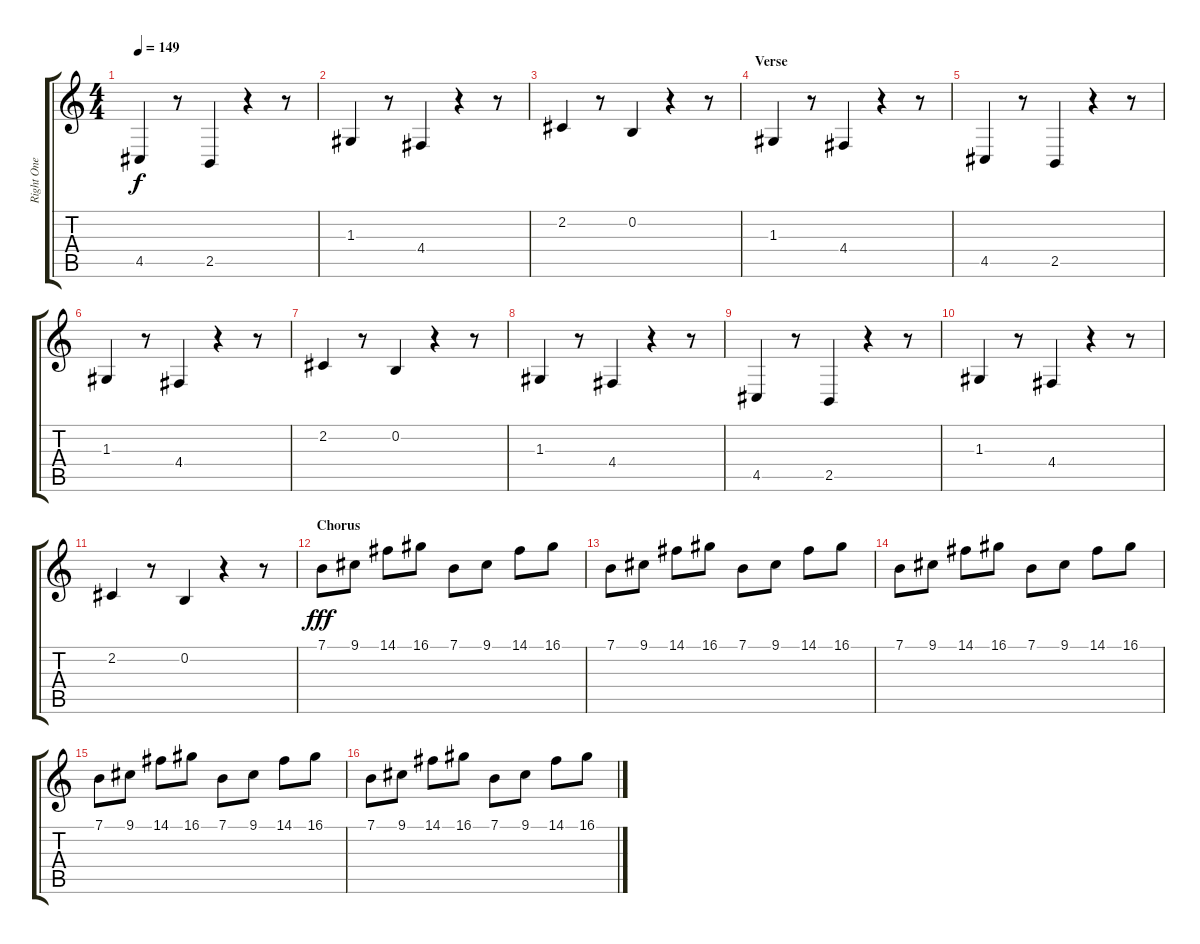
\track ("Right One" "Right One") {instrument sitar}
\staff {score tabs}
\tuning (E4 B3 G3 D3 A2 E2) {hide}
\ts (4 4)
\tempo 149
\clef g2
\ks c
4.5.4{dy f} r.8 2.5.4 r.4 r.8 |
1.3.4 r.8 4.4.4 r.4 r.8 |
2.2.4 r.8 0.2.4 r.4 r.8 |
\section ("" "Verse")
1.3.4 r.8 4.4.4 r.4 r.8 |
4.5.4 r.8 2.5.4 r.4 r.8 |
1.3.4 r.8 4.4.4 r.4 r.8 |
2.2.4 r.8 0.2.4 r.4 r.8 |
1.3.4 r.8 4.4.4 r.4 r.8 |
4.5.4 r.8 2.5.4 r.4 r.8 |
1.3.4 r.8 4.4.4 r.4 r.8 |
2.2.4 r.8 0.2.4 r.4 r.8 |
\section ("" "Chorus")
7.1.8{dy fff} 9.1.8 14.1.8 16.1.8 7.1.8 9.1.8 14.1.8 16.1.8 |
7.1.8 9.1.8 14.1.8 16.1.8 7.1.8 9.1.8 14.1.8 16.1.8 |
7.1.8 9.1.8 14.1.8 16.1.8 7.1.8 9.1.8 14.1.8 16.1.8 |
7.1.8 9.1.8 14.1.8 16.1.8 7.1.8 9.1.8 14.1.8 16.1.8 |
7.1.8 9.1.8 14.1.8 16.1.8 7.1.8 9.1.8 14.1.8 16.1.8
